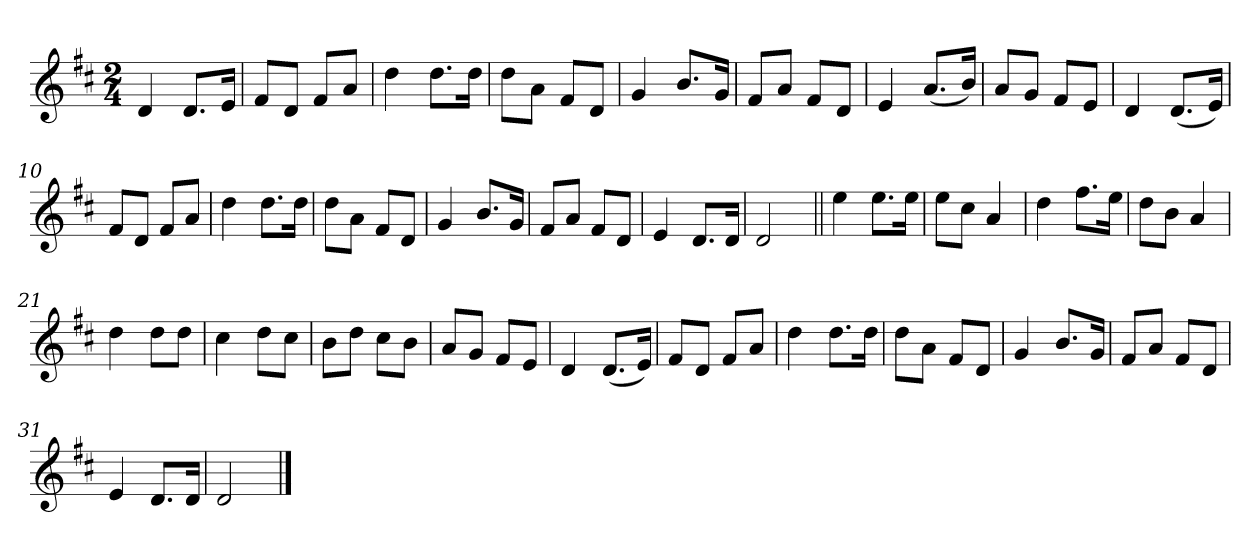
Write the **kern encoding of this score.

**kern
*part1
*staff1
*clefG2
*k[f#c#]
*D:
*M2/4
*MM120
=1
4d/
8.d/L
16e/Jk
=2
8f#/L
8d/J
8f#/L
8a/J
=3
4dd\
8.dd\L
16dd\Jk
=4
8dd\L
8a\J
8f#/L
8d/J
=5
4g/
8.b/L
16g/Jk
=6
8f#/L
8a/J
8f#/L
8d/J
=7
4e/
(<8.a/L
16b/Jk)
=8
8a/L
8g/J
8f#/L
8e/J
=9
4d/
(<8.d/L
16e/Jk)
=10
8f#/L
8d/J
8f#/L
8a/J
=11
4dd\
8.dd\L
16dd\Jk
!!LO:LB:g=z
=12
8dd\L
8a\J
8f#/L
8d/J
=13
4g/
8.b/L
16g/Jk
=14
8f#/L
8a/J
8f#/L
8d/J
=15
4e/
8.d/L
16d/Jk
=16
2d/
=17||
4ee\
8.ee\L
16ee\Jk
=18
8ee\L
8cc#\J
4a/
=19
4dd\
8.ff#\L
16ee\Jk
=20
8dd\L
8b\J
4a/
=21
4dd\
8dd\L
8dd\J
=22
4cc#\
8dd\L
8cc#\J
=23
8b\L
8dd\J
8cc#\L
8b\J
!!LO:LB:g=z
=24
8a/L
8g/J
8f#/L
8e/J
=25
4d/
(<8.d/L
16e/Jk)
=26
8f#/L
8d/J
8f#/L
8a/J
=27
4dd\
8.dd\L
16dd\Jk
=28
8dd\L
8a\J
8f#/L
8d/J
=29
4g/
8.b/L
16g/Jk
=30
8f#/L
8a/J
8f#/L
8d/J
=31
4e/
8.d/L
16d/Jk
=32
2d/
==
*-
